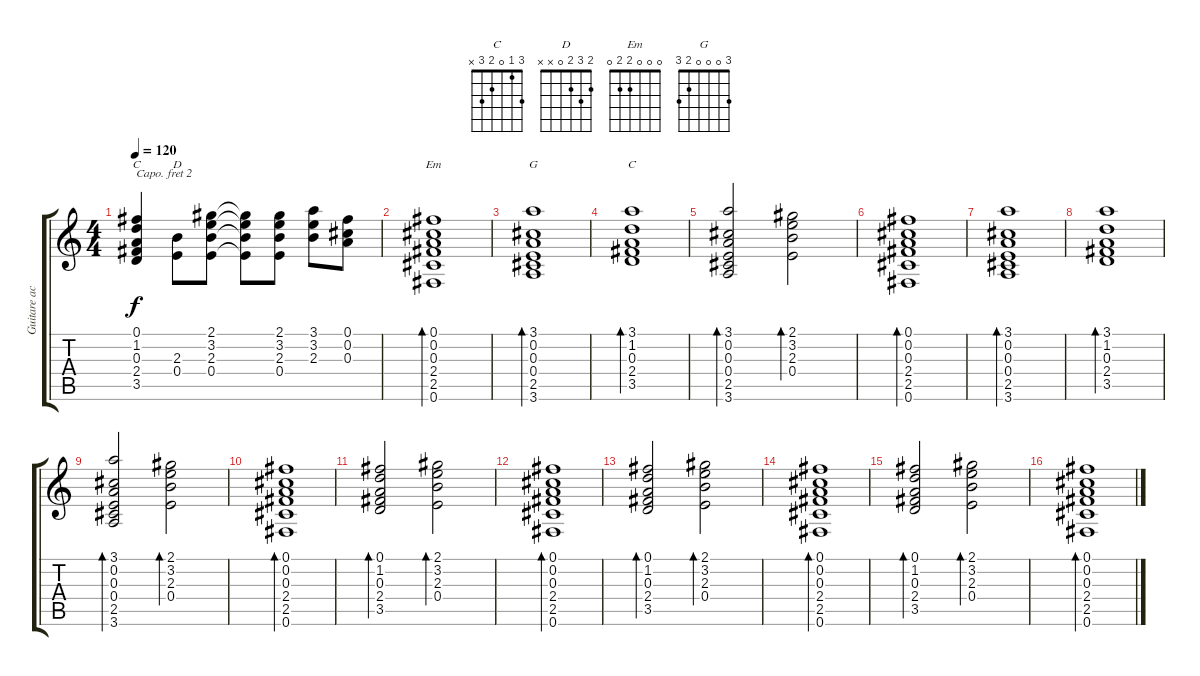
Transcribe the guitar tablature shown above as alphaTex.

\track ("Guitare acc 1" "Guitare ac") {instrument acousticguitarsteel}
\staff {score tabs}
\capo 2
\tuning (E4 B3 G3 D3 A2 E2) {hide}
\chord ("C" 0 1 0 2 3 x)
\chord ("D" 2 3 2 0 x x)
\chord ("Em" 0 0 0 2 2 0)
\chord ("G" 3 0 0 0 2 3)
\chord ("C" 3 1 0 2 3 x)
\ts (4 4)
\tempo 120
\clef g2
\ks c
(0.1 1.2 0.3 2.4 3.5).4{ch "C" dy f} (2.3 0.4).8{ch "D"} (2.1 3.2 2.3 0.4).8 (2.1{t} 3.2{t} 2.3{t} 0.4{t}).8 (2.1 3.2 2.3 0.4).8 (3.1 3.2 2.3).8 (0.1 0.2 0.3).8 |
(0.1 0.2 0.3 2.4 2.5 0.6).1{bd 60 ch "Em"} |
(3.1 0.2 0.3 0.4 2.5 3.6).1{bd 60 ch "G"} |
(3.1 1.2 0.3 2.4 3.5).1{bd 60 ch "C"} |
(3.1 0.2 0.3 0.4 2.5 3.6).2{bd 60} (2.1 3.2 2.3 0.4).2{bd 60} |
(0.1 0.2 0.3 2.4 2.5 0.6).1{bd 60} |
(3.1 0.2 0.3 0.4 2.5 3.6).1{bd 60} |
(3.1 1.2 0.3 2.4 3.5).1{bd 60} |
(3.1 0.2 0.3 0.4 2.5 3.6).2{bd 60} (2.1 3.2 2.3 0.4).2{bd 60} |
(0.1 0.2 0.3 2.4 2.5 0.6).1{bd 60} |
(0.1 1.2 0.3 2.4 3.5).2{bd 60} (2.1 3.2 2.3 0.4).2{bd 60} |
(0.1 0.2 0.3 2.4 2.5 0.6).1{bd 60} |
(0.1 1.2 0.3 2.4 3.5).2{bd 60} (2.1 3.2 2.3 0.4).2{bd 60} |
(0.1 0.2 0.3 2.4 2.5 0.6).1{bd 60} |
(0.1 1.2 0.3 2.4 3.5).2{bd 60} (2.1 3.2 2.3 0.4).2{bd 60} |
(0.1 0.2 0.3 2.4 2.5 0.6).1{bd 60}
